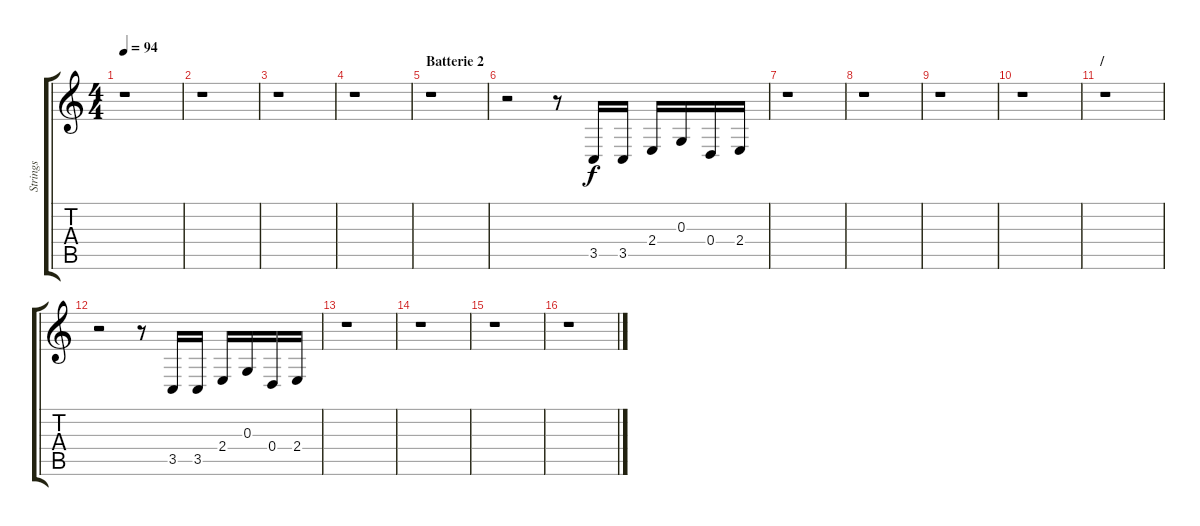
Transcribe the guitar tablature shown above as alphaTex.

\track ("Strings" "Strings") {instrument stringensemble1}
\staff {score tabs}
\tuning (E4 B3 G3 D3 A2 E2) {hide}
\ts (4 4)
\tempo 94
\clef g2
\ks c
r.1{dy f} |
r.1 |
r.1 |
r.1 |
\section ("" "Batterie 2")
r.1 |
r.2 r.8 3.5.16 3.5.16 2.4.16 0.3.16 0.4.16 2.4.16 |
r.1 |
r.1 |
r.1 |
r.1 |
\section ("" "/")
r.1 |
r.2 r.8 3.5.16 3.5.16 2.4.16 0.3.16 0.4.16 2.4.16 |
r.1 |
r.1 |
r.1 |
r.1
